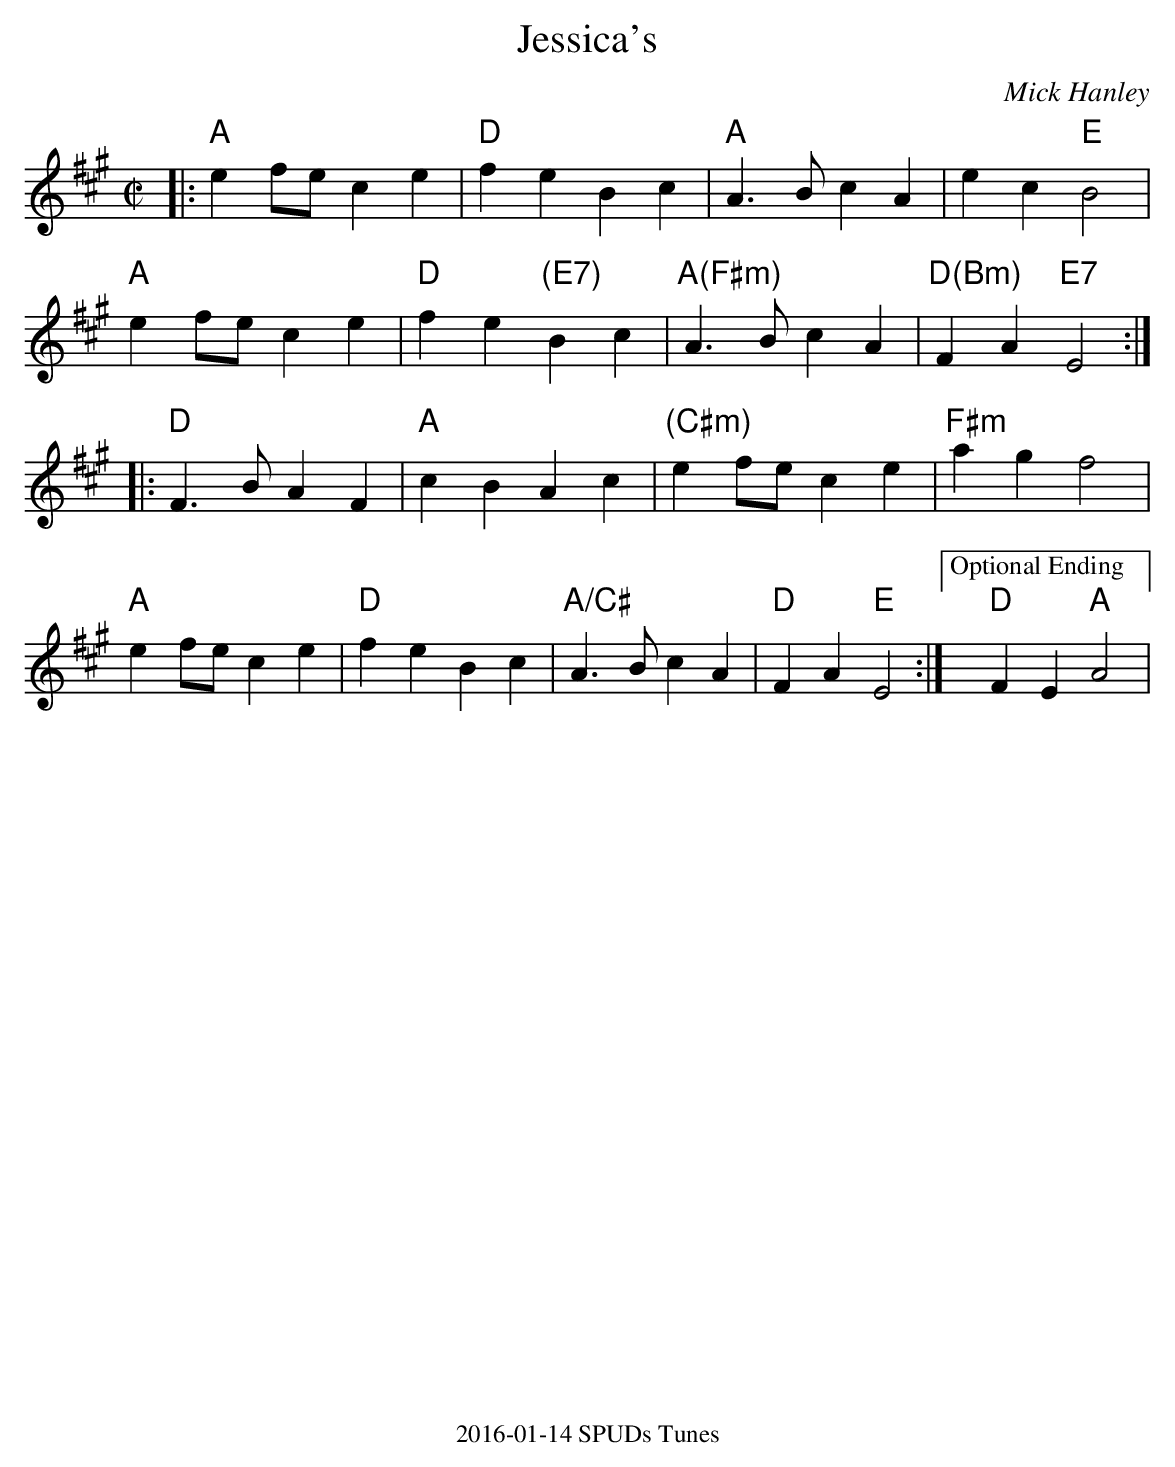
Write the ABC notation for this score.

X:1
T: Jessica's
C: Mick Hanley
M: C|
L: 1/8
K: A
|:"A"e2fe c2e2| "D"f2e2 B2c2|"A" A3B c2A2| e2c2 "E"B4 |
"A"e2fe c2e2| "D"f2e2 "(E7)"B2c2|"A(F#m)" A3B c2A2| "D(Bm)"F2A2 "E7"E4 :|
|:"D"F3B A2F2| "A"c2B2 A2c2| "(C#m)"e2fe c2e2| "F#m"a2g2 f4|
"A"e2fe c2e2| "D"f2e2 B2c2| "A/C#"A3B c2A2| "D"F2A2 "E"E4 :|["Optional Ending"x"D"F2E2"A"A4 |
